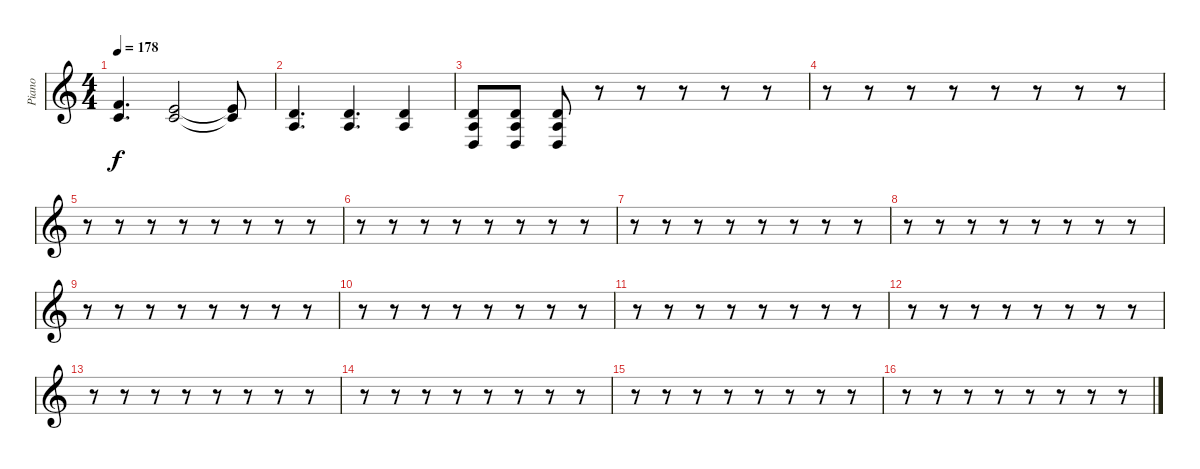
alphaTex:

\track ("Piano" "Piano") {instrument acousticgrandpiano}
\staff {score}
\tuning (E4 B3 G3 D3 A2 E2 B1) {hide}
\ts (4 4)
\tempo 178
\clef g2
\ks c
(1.1 1.2).4{d dy f} (0.1 1.2).2 (0.1{t} 1.2{t}).8 |
(3.2 2.3).4{d} (3.2 2.3).4{d} (3.2 2.3).4 |
(3.2 2.3 0.4).8 (3.2 2.3 0.4).8 (3.2 2.3 0.4).8 r.8 r.8 r.8 r.8 r.8 |
\section ("" "")
r.8 r.8 r.8 r.8 r.8 r.8 r.8 r.8 |
r.8 r.8 r.8 r.8 r.8 r.8 r.8 r.8 |
r.8 r.8 r.8 r.8 r.8 r.8 r.8 r.8 |
r.8 r.8 r.8 r.8 r.8 r.8 r.8 r.8 |
r.8 r.8 r.8 r.8 r.8 r.8 r.8 r.8 |
r.8 r.8 r.8 r.8 r.8 r.8 r.8 r.8 |
r.8 r.8 r.8 r.8 r.8 r.8 r.8 r.8 |
r.8 r.8 r.8 r.8 r.8 r.8 r.8 r.8 |
r.8 r.8 r.8 r.8 r.8 r.8 r.8 r.8 |
r.8 r.8 r.8 r.8 r.8 r.8 r.8 r.8 |
r.8 r.8 r.8 r.8 r.8 r.8 r.8 r.8 |
r.8 r.8 r.8 r.8 r.8 r.8 r.8 r.8 |
r.8 r.8 r.8 r.8 r.8 r.8 r.8 r.8
